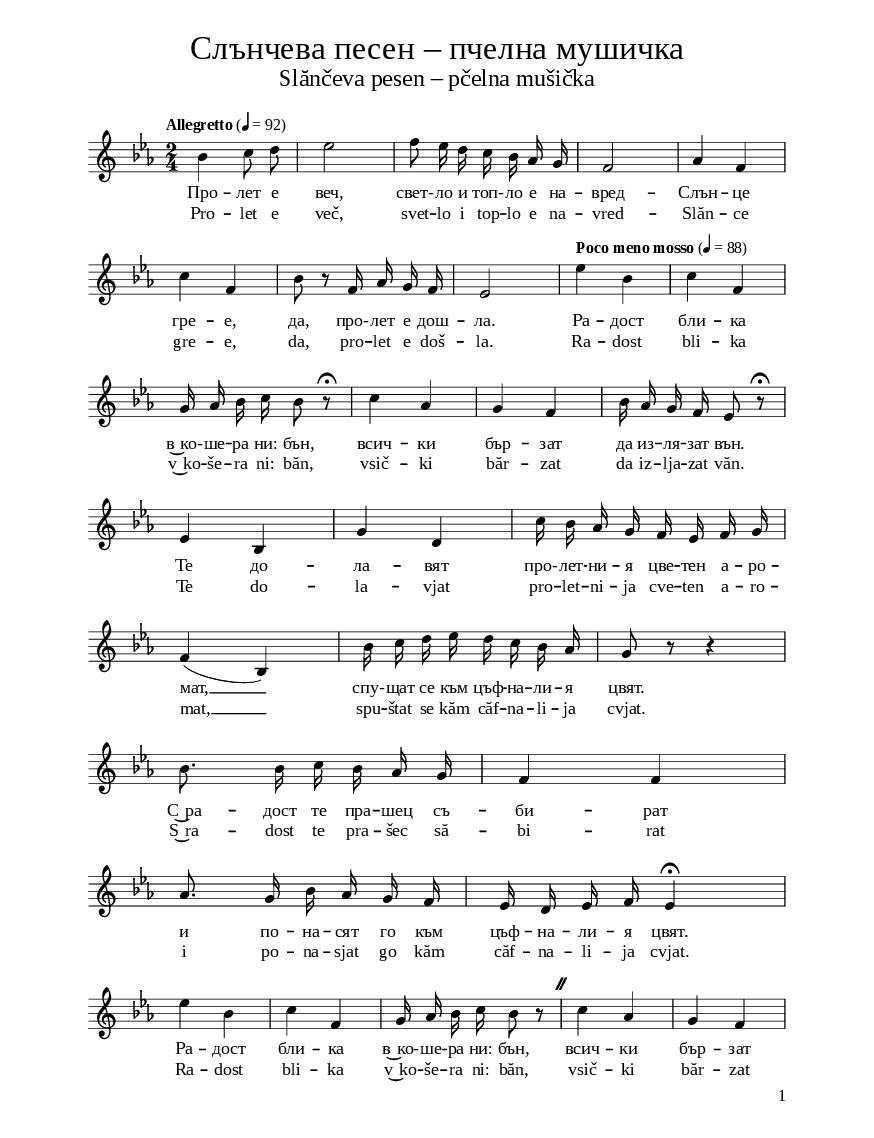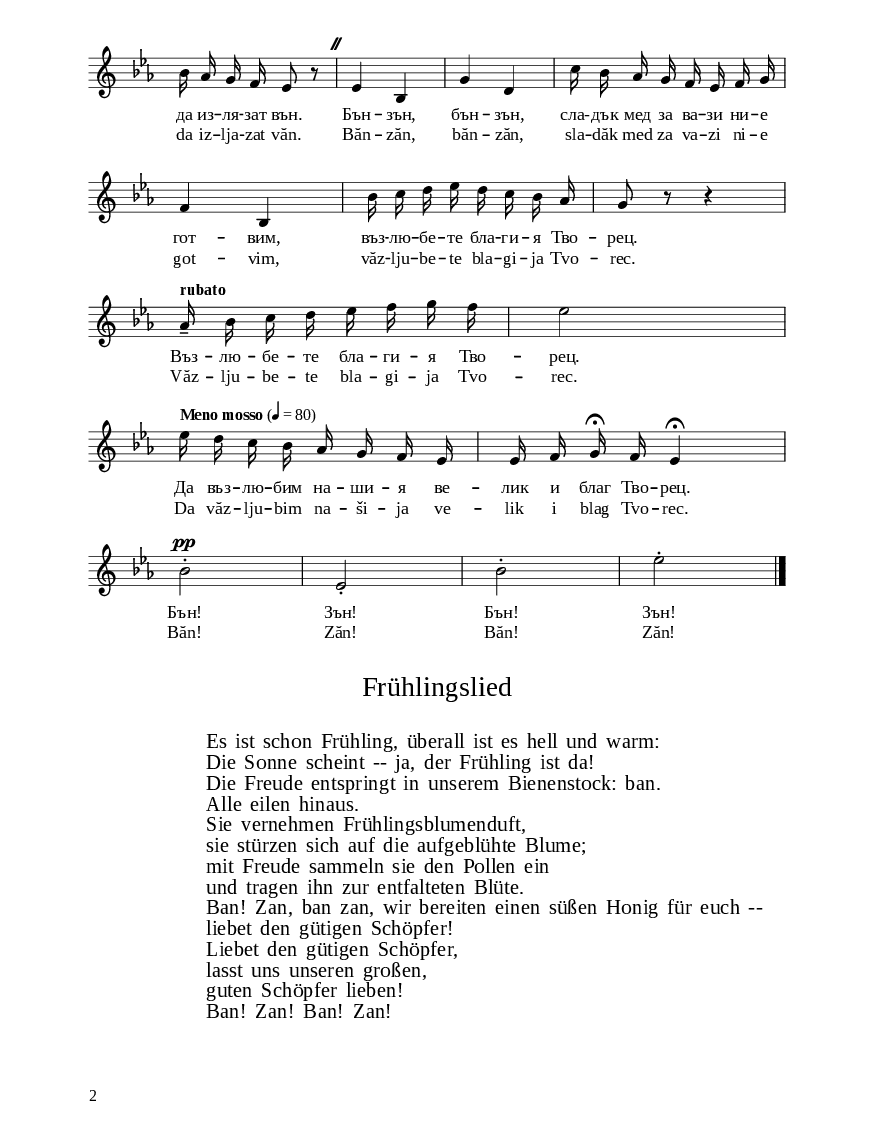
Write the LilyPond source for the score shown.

\version "2.24.1"

\include "include/globals.ily"

\bookpart {
  \label #'ref125
  \tocItem \markup "Слънчева песен – пчелна – Slănčeva pesen – pčelna mušička"
  \include "include/bookpart-paper.ily"
  \score {
    \include "include/score-layout.ily"

    \new Voice \relative c' {
      \clef treble
       \key es \major
      \time 2/4
      \tempoFunc "Allegretto" 4 "92"
      \autoBeamOff
      bes'4  c8  d8
      | % 44
      es2 | % 45
      f8  es16  d16  c16
      bes16 as16 g16 |  % 46
      f2 | % 47
      as4 f4 \break | % 48
      c'4 f,4 | % 49
      bes8 r8 f16 as16 g16
      f16 | 
      es2 |
      \tempoFunc "Poco meno mosso" 4 "88"
      es'4  bes4 | % 52
      c4 f,4 \break | % 53
      g16 as16  bes16  c16
      bes8 r8 ^\fermata |  % 54
      c4 as4 |  % 55
      g4 f4 | % 56
      bes16 as16 g16 f16 es8
      r8 ^\fermata  \break | % 57
      es4 bes4 |  g'4 d4 |% 58
      % 59
      c'16  bes16 as16 g16
      f16 es16 f16 g16 \break |
      f4 ( bes,4 )  | % 61
      bes'16  c16  d16  es16
      d16  c16  bes16 as16 | % 62
      g8 r8 r4 \break  | % 63
      bes8.  bes16  c16  bes16
      as16 g16  | % 64
      f4 f4 | \break % 65
      as8. g16  bes16 as16 g16
      f16 | % 66
      es16 d16 es16 f16 es4
      ^\fermata | \break % 67
   
      es'4  bes4 | % 68
      c4 f,4 | % 69
      g16 as16  bes16  c16
      bes8 r8 \mark \markup \fontsize #-3 { \musicglyph "scripts.caesura.straight" }|
      c4 as4 |   % 71
      g4 f4 |  \break % 72
      bes16 as16 g16 f16 es8
      r8 \mark \markup \fontsize #-3 { \musicglyph "scripts.caesura.straight" } |  % 73
      es4 bes4 |  % 74
      g'4 d4 | % 75
      c'16  bes16 as16 g16
      f16 es16 f16 g16 |  \break % 76
      f4 bes,4  | % 77
      bes'16  c16  d16  es16
      d16  c16  bes16 as16 |  % 78
      g8 r8 r4 \break | 
      as16 -- ^\markup{ \bold {rubato} }  bes16
      c16  d16  es16  f16
      g16  f16 |
      es2 \break | % 81
      \tempoFunc "Meno mosso" 4 "80"
      es16  d16  c16  bes16
      as16 g16 f16 es16 |  % 82
      es16 f16 g16 ^\fermata f16
      es4 ^\fermata \break | % 83
      bes'2 -. ^\pp | % 84
      es,2 -. | % 85
      bes'2 -. | % 86
      es2 -. \bar "|."
    }

    \addlyrics {
      Про --
      лет е веч, "свет-" -- ло и "топ-" -- ло
      е на -- вред -- Слън -- це гре --
      е, да, "про-" -- лет е дош -- ла. Ра
      -- дост бли -- ка "в~ко-" -- ше -- ра
      ни: бън, всич -- ки бър -- зат да
      из -- ля -- зат вън. Те до -- ла --
      вят "про-" -- лет -- ни -- я цве -- тен
      а -- ро -- мат, __ "спу-" -- щат се
      към цъф -- на -- ли -- я цвят.
      С~ра -- дост те пра -- шец съ --
      би -- рат и по -- на -- сят го към
      цъф -- на -- ли -- я цвят. Ра --
      дост бли -- ка "в~ко-" -- ше -- ра
      ни: бън, всич -- ки бър -- зат да
      из -- ля -- зат вън. Бън -- зън,
      бън -- зън, "сла-" -- дък мед за ва --
      зи ни -- е гот -- вим, въз -- лю --
      бе -- те бла -- ги -- я Тво -- рец.
      Въз -- лю -- бе -- те бла -- ги -- я
      Тво -- рец. Да въз -- лю -- бим на
      -- ши -- я ве -- лик и благ Тво --
      рец. Бън! Зън! Бън! Зън!
    }
     \addlyrics {
      Pro --
      let e več, svet -- lo i top -- lo
      e na -- vred -- Slăn -- ce gre --
      e, da, pro -- let e doš -- la. Ra
      -- dost bli -- ka v~ko -- še -- ra
      ni: băn, vsič -- ki băr -- zat da
      iz -- lja -- zat văn. Te do -- la --
      vjat pro -- let -- ni -- ja cve -- ten
      a -- ro -- mat, __ spu -- štat se
      kăm căf -- na -- li -- ja cvjat.
      S~ra -- dost te pra -- šec să --
      bi -- rat i po -- na -- sjat go kăm
      căf -- na -- li -- ja cvjat. Ra --
      dost bli -- ka v~ko -- še -- ra
      ni: băn, vsič -- ki băr -- zat da
      iz -- lja -- zat văn. Băn -- zăn,
      băn -- zăn, sla -- dăk med za va --
      zi ni -- e got -- vim, văz -- lju --
      be -- te bla -- gi -- ja Tvo -- rec.
      Văz -- lju -- be -- te bla -- gi -- ja
      Tvo -- rec. Da văz -- lju -- bim na
      -- ši -- ja ve -- lik i blag Tvo --
      rec. Băn! Zăn! Băn! Zăn!
    }

    \header {
      title = \titleFunc "Слънчева песен – пчелна мушичка" "Slănčeva pesen – pčelna mušička"
    }

    \midi{}

  } % score



  % include foreign translation(s) of the song
  \version "2.20.0"

\markup \fill-line { \fontsize #deTitleFontSize "Frühlingslied" }
\markup \null
\markup \null
\markup \fontsize #deCoupletFontSize {
  \hspace #10
  \override #`(baseline-skip . ,deCoupletBaselineSkip)

  \column {
    \line { " " }

 \line { " "Es ist schon Frühling, überall ist es hell und warm:}

 \line { " "Die Sonne scheint -- ja, der Frühling ist da! }

 \line { " "Die Freude entspringt in unserem Bienenstock: ban. }

 \line { " "Alle eilen hinaus. }

 \line { " "Sie vernehmen Frühlingsblumenduft, }

 \line { " "sie stürzen sich auf die aufgeblühte Blume; }

 \line { " "mit Freude sammeln sie den Pollen ein }

 \line { " "und tragen ihn zur entfalteten Blüte.}

 \line { " "Ban! Zan, ban zan, wir bereiten einen süßen Honig für euch --}

 \line { " "liebet den gütigen Schöpfer! }

 \line { " "Liebet den gütigen Schöpfer,}

 \line { " "lasst uns unseren großen, }

 \line { " "guten Schöpfer lieben!}

 \line { " "Ban! Zan! Ban! Zan!}

  }
}


} % bookpart
